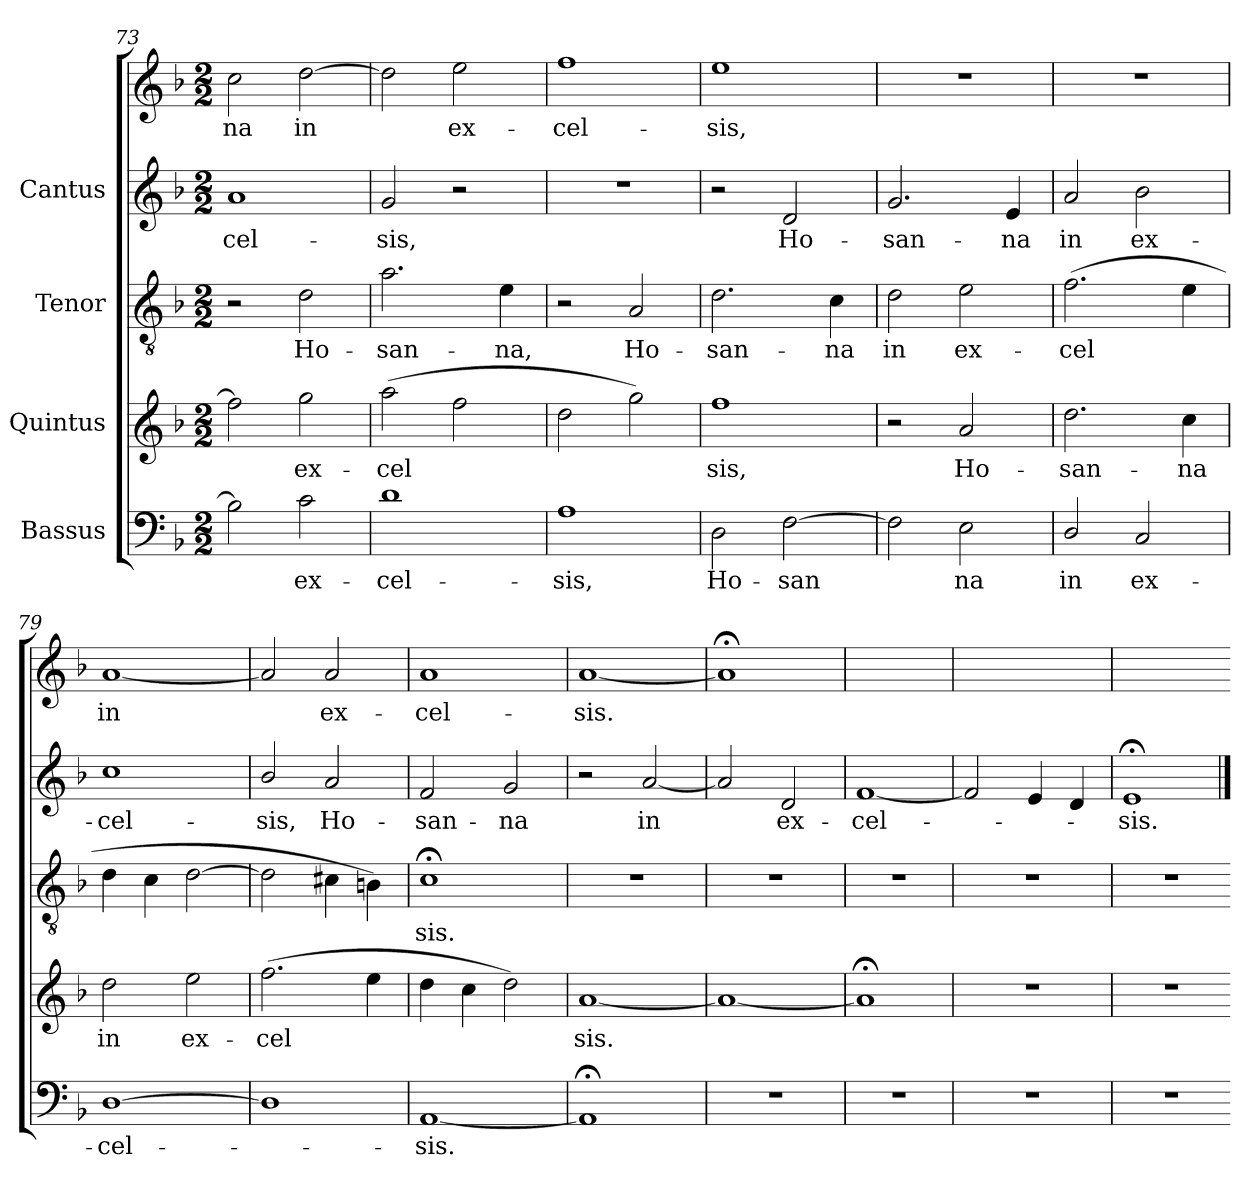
**kern	**text	**kern	**text	**kern	**text	**kern	**text	**kern	**text
*part4	*part4	*part3	*part3	*part2	*part2	*part1	*part1	*part1	*part1
*staff5	*staff5	*staff4	*staff4	*staff3	*staff3	*staff2	*staff2	*staff1	*staff1
*I"Bassus	*	*I"Quintus	*	*I"Tenor	*	*I"Cantus	*	*	*
!!LO:LB:g=z
*clefF4	*	*clefG2	*	*clefGv2	*	*clefG2	*	*clefG2	*
*k[b-]	*	*k[b-]	*	*k[b-]	*	*k[b-]	*	*k[b-]	*
*F:	*	*F:	*	*F:	*	*F:	*	*F:	*
*M2/2	*	*M2/2	*	*M2/2	*	*M2/2	*	*M2/2	*
=73	=73	=73	=73	=73	=73	=73	=73	=73	=73
!	!LO:LY:b:cj	!	!LO:LY:b:cj	!	!	!	!LO:LY:b:cj	!	!LO:LY:b
2B-\]	.	2ff\]	.	2r	.	1a	cel-	2cc\	-na
!	!LO:LY:b:cj	!	!LO:LY:b:cj	!	!LO:LY:b:cj	!	!	!	!LO:LY:b
2c\	ex-	2gg\	ex-	2d\	Ho-	.	.	[>2dd\	in
!!LO:PB:g=z
=74	=74	=74	=74	=74	=74	=74	=74	=74	=74
!	!LO:LY:b:cj	!	!LO:LY:b:cj	!	!LO:LY:b:cj	!	!LO:LY:b:cj	!	!LO:LY:b
1d	-cel-	(>2aa\	-cel-	2.a\	-san-	2g/	-sis,	2dd\]	-
!	!	!	!LO:LY:b:cj	!	!	!	!	!	!LO:LY:b
.	.	2ff\	--	.	.	2r	.	2ee\	ex-
!	!	!	!	!	!LO:LY:b:cj	!	!	!	!
.	.	.	.	4e\	-na,	.	.	.	.
!!LO:LB:g=z
=75	=75	=75	=75	=75	=75	=75	=75	=75	=75
!	!LO:LY:b:cj	!	!	!	!	!	!	!	!LO:LY:b
1A	-sis,	2dd\	.	2r	.	1r	.	1ff	cel-
!	!	!	!	!	!LO:LY:b:cj	!	!	!	!
.	.	2gg\)	.	2A/	Ho-	.	.	.	.
!!LO:LB:g=z
=76	=76	=76	=76	=76	=76	=76	=76	=76	=76
!	!LO:LY:b:cj	!	!LO:LY:b:cj	!	!LO:LY:b:cj	!	!	!	!LO:LY:b
2D\	Ho-	1ff	-sis,	2.d\	-san-	2r	.	1ee	-sis,
!	!LO:LY:b:cj	!	!	!	!	!	!LO:LY:b:cj	!	!
[>2F\	-san-	.	.	.	.	2d/	Ho-	.	.
!	!	!	!	!	!LO:LY:b:cj	!	!	!	!
.	.	.	.	4c\	-na	.	.	.	.
=77	=77	=77	=77	=77	=77	=77	=77	=77	=77
!	!LO:LY:b:cj	!	!	!	!LO:LY:b:cj	!	!LO:LY:b:cj	!	!
2F\]	-	2r	.	2d\	in	2.g/	-san-	1r	.
!	!LO:LY:b:cj	!	!LO:LY:b:cj	!	!LO:LY:b:cj	!	!	!	!
2E\	na	2a/	Ho-	2e\	ex-	.	.	.	.
!	!	!	!	!	!	!	!LO:LY:b:cj	!	!
.	.	.	.	.	.	4e/	-na	.	.
=78	=78	=78	=78	=78	=78	=78	=78	=78	=78
!	!LO:LY:b:cj	!	!LO:LY:b:cj	!	!LO:LY:b:cj	!	!LO:LY:b:cj	!	!
2D/	in	2.dd\	-san-	(>2.f\	-cel-	2a/	in	1r	.
!	!LO:LY:b:cj	!	!	!	!	!	!LO:LY:b:cj	!	!
2C/	ex-	.	.	.	.	2b-\	ex-	.	.
!	!	!	!LO:LY:b:cj	!	!LO:LY:b:cj	!	!	!	!
.	.	4cc\	-na	4e\	--	.	.	.	.
=79	=79	=79	=79	=79	=79	=79	=79	=79	=79
!	!LO:LY:b:cj	!	!LO:LY:b:cj	!	!	!	!LO:LY:b:cj	!	!LO:LY:b
[>1D	-cel-	2dd\	in	4d\	.	1cc	cel-	[<1a	-in
.	.	.	.	4c\	.	.	.	.	.
!	!	!	!LO:LY:b:cj	!	!	!	!	!	!
.	.	2ee\	ex-	[>2d\	.	.	.	.	.
=80	=80	=80	=80	=80	=80	=80	=80	=80	=80
!	!	!	!LO:LY:b:cj	!	!	!	!LO:LY:b:cj	!	!LO:LY:b
1D]	.	(>2.ff\	-cel-	2d\]	.	2b-/	-sis,	2a/]	-
!	!	!	!	!	!	!	!LO:LY:b:cj	!	!LO:LY:b
.	.	.	.	4c#X\	.	2a/	Ho-	2a/	ex-
!	!	!	!LO:LY:b:cj	!	!	!	!	!	!
.	.	4ee\	--	4Bn\)	.	.	.	.	.
=81	=81	=81	=81	=81	=81	=81	=81	=81	=81
!	!LO:LY:b:cj	!	!	!	!LO:LY:b:cj	!	!LO:LY:b:cj	!	!LO:LY:b
[<1AA	-sis.	4dd\	.	1c;<	-sis.	2f/	-san-	1a	-cel-
.	.	4cc\	.	.	.	.	.	.	.
!	!	!	!	!	!	!	!LO:LY:b:cj	!	!
.	.	2dd\)	.	.	.	2g/	-na	.	.
=82	=82	=82	=82	=82	=82	=82	=82	=82	=82
!	!	!	!LO:LY:b:cj	!	!	!	!	!	!LO:LY:b
1AA;<]	.	[<1a	-sis.	1r	.	2r	.	[<1a	sis.
!	!	!	!	!	!	!	!LO:LY:b:cj	!	!
.	.	.	.	.	.	[<2a/	in	.	.
!!LO:PB:g=z
=83	=83	=83	=83	=83	=83	=83	=83	=83	=83
!	!	!	!	!	!	!	!LO:LY:b:cj	!	!
1r	.	1a_<	.	1r	.	2a/]	.	1a;<]	.
!	!	!	!	!	!	!	!LO:LY:b:cj	!	!
.	.	.	.	.	.	2d/	ex-	.	.
=84	=84	=84	=84	=84	=84	=84	=84	=84	=84
!	!	!	!	!	!	!	!LO:LY:b:cj	!	!
1r	.	1a;<]	.	1r	.	[<1f	-cel-	1ryy	.
=85	=85	=85	=85	=85	=85	=85	=85	=85	=85
1r	.	1r	.	1r	.	2f/]	.	1ryy	.
.	.	.	.	.	.	4e/	.	.	.
.	.	.	.	.	.	4d/	.	.	.
=86	=86	=86	=86	=86	=86	=86	=86	=86	=86
!	!	!	!	!	!	!	!LO:LY:b:cj	!	!
1r	.	1r	.	1r	.	1e;<	-sis.	1ryy	.
=	==	=	==	=	==	==	==	==	==
*-	*-	*-	*-	*-	*-	*-	*-	*-	*-
